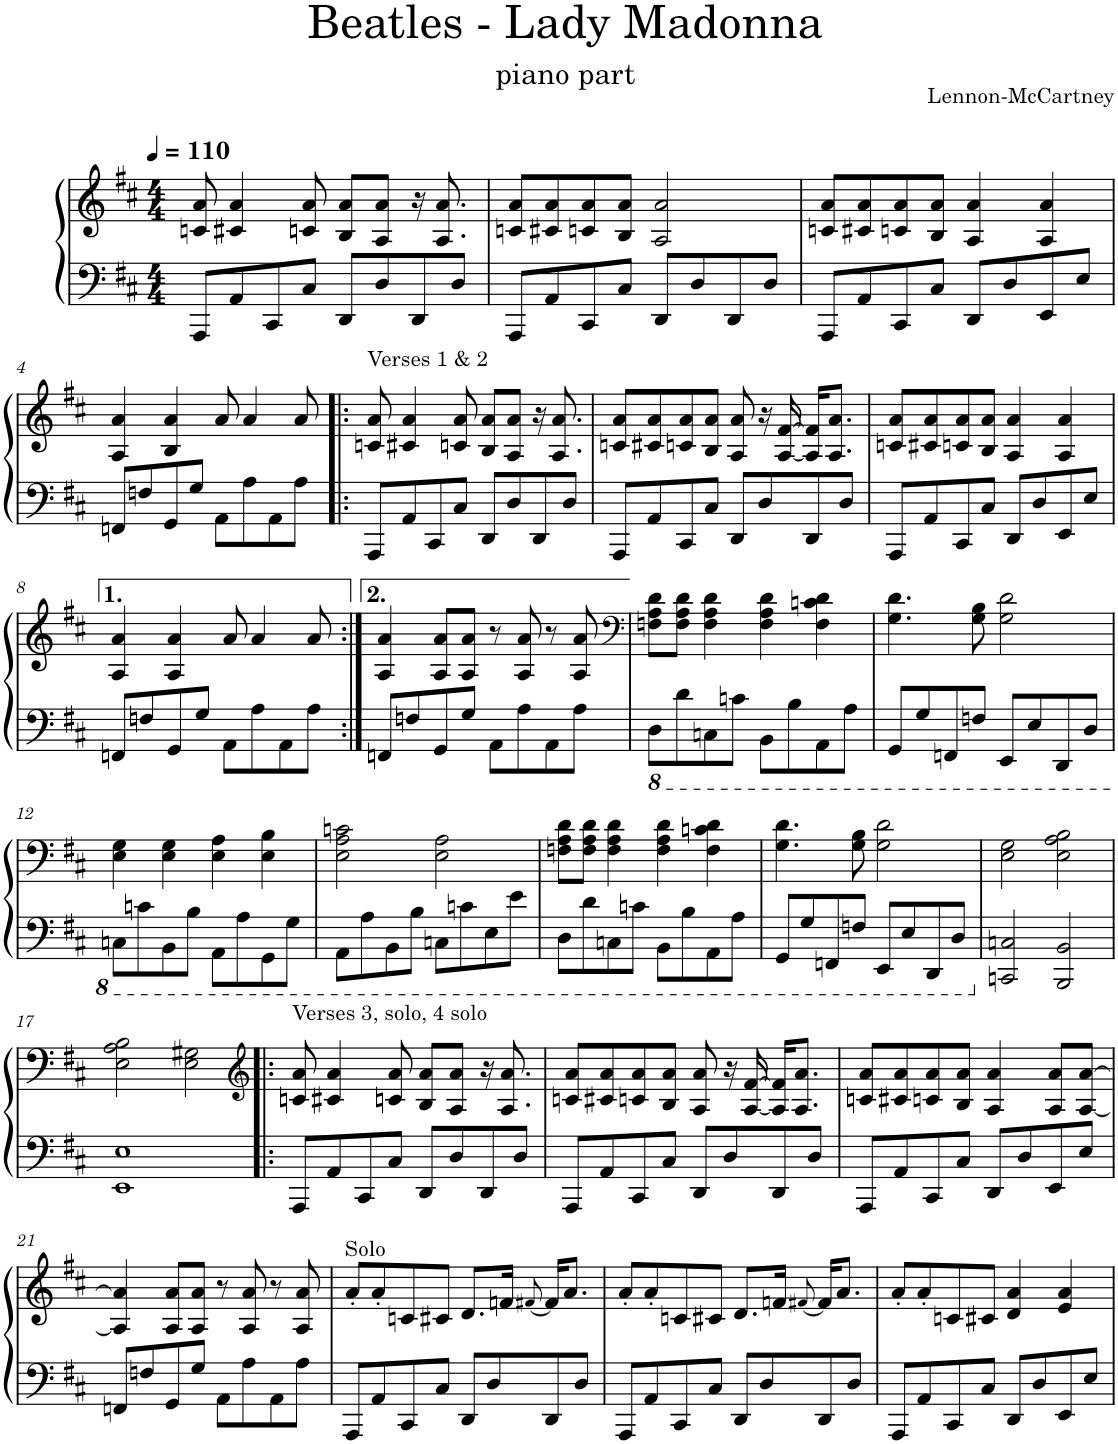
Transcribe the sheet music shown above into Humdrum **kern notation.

**kern	**kern
*part1	*part1
*staff2	*staff1
*I"Piano	*
*I'Pno.	*
*clefF4	*clefG2
*k[f#c#]	*k[f#c#]
*M4/4	*M4/4
*MM110	*MM110
=1	=1
8AAA/L	8cn/ 8a/
8AA/	4c#X/ 4a/
8CC#/	.
8C#/J	8cn/ 8a/
8DD/L	8B/ 8a/L
8D/	8A/ 8a/J
8DD/	16r
.	8.A/ 8.a/
8D/J	.
=2	=2
8AAA/L	8cn/ 8a/L
8AA/	8c#X/ 8a/
8CC#/	8cn/ 8a/
8C#/J	8B/ 8a/J
8DD/L	2A/ 2a/
8D/	.
8DD/	.
8D/J	.
=3	=3
8AAA/L	8cn/ 8a/L
8AA/	8c#X/ 8a/
8CC#/	8cn/ 8a/
8C#/J	8B/ 8a/J
8DD/L	4A/ 4a/
8D/	.
8EE/	4A/ 4a/
8E/J	.
!!LO:LB:g=z
=4	=4
8FFn/L	4A/ 4a/
8Fn/	.
8GG/	4B/ 4a/
8G/J	.
8AA\L	8a/
8A\	4a/
8AA\	.
8A\J	8a/
=5!|:	=5!|:
!	!LO:TX:a:t=Verses 1 & 2
8AAA/L	8cn/ 8a/
8AA/	4c#X/ 4a/
8CC#/	.
8C#/J	8cn/ 8a/
8DD/L	8B/ 8a/L
8D/	8A/ 8a/J
8DD/	16r
.	8.A/ 8.a/
8D/J	.
=6	=6
8AAA/L	8cn/ 8a/L
8AA/	8c#X/ 8a/
8CC#/	8cn/ 8a/
8C#/J	8B/ 8a/J
8DD/L	8A/ 8a/
8D/	16r
.	[16A/ [16f#/
8DD/	16A/] 16f#/]KL
.	8.A/ 8.a/J
8D/J	.
=7	=7
8AAA/L	8cn/ 8a/L
8AA/	8c#X/ 8a/
8CC#/	8cn/ 8a/
8C#/J	8B/ 8a/J
8DD/L	4A/ 4a/
8D/	.
8EE/	4A/ 4a/
8E/J	.
!!LO:LB:g=z
=8	=8
8FFn/L	4A/ 4a/
8Fn/	.
8GG/	4A/ 4a/
8G/J	.
8AA\L	8a/
8A\	4a/
8AA\	.
8A\J	8a/
=9:|!	=9:|!
8FFn/L	4A/ 4a/
8Fn/	.
8GG/	8A/ 8a/L
8G/J	8A/ 8a/J
8AA\L	8r
8A\	8A/ 8a/
8AA\	8r
8A\J	8A/ 8a/
=10	=10
*	*clefF4
*8ba	*
8DD\L	8Fn\ 8A\ 8d\L
8D\	8F\ 8A\ 8d\J
8CCn\	4F\ 4A\ 4d\
8Cn\J	.
8BBB\L	4F\ 4A\ 4d\
8BB\	.
8AAA\	4F\ 4cn\ 4d\
8AA\J	.
=11	=11
8GGG/L	4.G\ 4.d\
8GG/	.
8FFFn/	.
8FFn/J	8G\ 8B\
8EEE/L	2G\ 2d\
8EE/	.
8DDD/	.
8DD/J	.
!!LO:LB:g=z
=12	=12
8CCn\L	4E\ 4G\
8Cn\	.
8BBB\	4E\ 4G\
8BB\J	.
8AAA\L	4E\ 4A\
8AA\	.
8GGG\	4E\ 4B\
8GG\J	.
=13	=13
8AAA\L	2E\ 2A\ 2cn\
8AA\	.
8BBB\	.
8BB\J	.
8CCn\L	2E\ 2A\
8Cn\	.
8EE\	.
8E\J	.
=14	=14
8DD\L	8Fn\ 8A\ 8d\L
8D\	8F\ 8A\ 8d\J
8CCn\	4F\ 4A\ 4d\
8Cn\J	.
8BBB\L	4F\ 4A\ 4d\
8BB\	.
8AAA\	4F\ 4cn\ 4d\
8AA\J	.
=15	=15
8GGG/L	4.G\ 4.d\
8GG/	.
8FFFn/	.
8FFn/J	8G\ 8B\
8EEE/L	2G\ 2d\
8EE/	.
8DDD/	.
8DD/J	.
=16	=16
*X8ba	*
2CCn/ 2Cn/	2E\ 2G\
2BBB/ 2BB/	2E\ 2A\ 2B\
!!LO:LB:g=z
=17	=17
1EE 1E	2E\ 2A\ 2B\
.	2E\ 2G#X\
=18!|:	=18!|:
*	*clefG2
!	!LO:TX:a:t=Verses 3, solo, 4 solo
8AAA/L	8cn/ 8a/
8AA/	4c#X/ 4a/
8CC#/	.
8C#/J	8cn/ 8a/
8DD/L	8B/ 8a/L
8D/	8A/ 8a/J
8DD/	16r
.	8.A/ 8.a/
8D/J	.
=19	=19
8AAA/L	8cn/ 8a/L
8AA/	8c#X/ 8a/
8CC#/	8cn/ 8a/
8C#/J	8B/ 8a/J
8DD/L	8A/ 8a/
8D/	16r
.	[16A/ [16f#/
8DD/	16A/] 16f#/]KL
.	8.A/ 8.a/J
8D/J	.
=20	=20
8AAA/L	8cn/ 8a/L
8AA/	8c#X/ 8a/
8CC#/	8cn/ 8a/
8C#/J	8B/ 8a/J
8DD/L	4A/ 4a/
8D/	.
8EE/	8A/ 8a/L
8E/J	[8A/ [8a/J
!!LO:LB:g=z
=21	=21
8FFn/L	4A/] 4a/]
8Fn/	.
8GG/	8A/ 8a/L
8G/J	8A/ 8a/J
8AA\L	8r
8A\	8A/ 8a/
8AA\	8r
8A\J	8A/ 8a/
=22	=22
!	!LO:TX:a:t=Solo
8AAA/L	8a'/L
8AA/	8a'/
8CC#/	8cn/
8C#/J	8c#X/J
8DD/L	8.d/L
8D/	.
.	16fn/Jk
.	[8qf#X/
8DD/	16f#/KL]
.	8.a/J
8D/J	.
=23	=23
8AAA/L	8a'/L
8AA/	8a'/
8CC#/	8cn/
8C#/J	8c#X/J
8DD/L	8.d/L
8D/	.
.	16fn/Jk
.	[8qf#X/
8DD/	16f#/KL]
.	8.a/J
8D/J	.
=24	=24
8AAA/L	8a'/L
8AA/	8a'/
8CC#/	8cn/
8C#/J	8c#X/J
8DD/L	4d/ 4a/
8D/	.
8EE/	4e/ 4a/
8E/J	.
=	=
*-	*-
